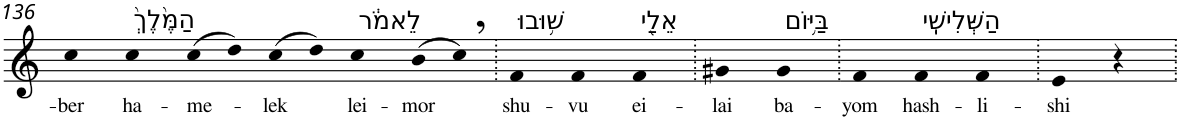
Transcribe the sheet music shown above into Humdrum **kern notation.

**kern	**text
*part1	*part1
*staff1	*staff1
*I"Piano	*
*I'Pno	*
!!LO:PB:g=z
*clefG2	*
*k[]	*
=136	=136
!	!LO:LY:b
4cc	-ber
!LO:TX:a:t=הַמֶּ֙לֶךְ֙	!
!	!LO:LY:b
4cc	ha-
!	!LO:LY:b
(>8cc	-me-
8dd)	.
!	!LO:LY:b
(>8cc	-lek
8dd)	.
!LO:TX:a:t=לֵאמֹ֔ר	!
!	!LO:LY:b
4cc	lei-
!	!LO:LY:b
(>8b	-mor
8cc,)	.
=137.	=137.
!LO:TX:a:t=שׁ֥וּבוּ	!
!	!LO:LY:b
4f	shu-
!	!LO:LY:b
4f	-vu
!LO:TX:a:t=אֵלַ֖י	!
!	!LO:LY:b
4f	ei-
=138.	=138.
!	!LO:LY:b
4g#X	-lai
!LO:TX:a:t=בַּיּ֥וֹם	!
!	!LO:LY:b
4g#	ba-
=139.	=139.
!	!LO:LY:b
4f	-yom
!LO:TX:a:t=הַשְּׁלִישִֽׁי	!
!	!LO:LY:b
4f	hash-
!	!LO:LY:b
4f	-li-
=140.	=140.
!	!LO:LY:b
4e	-shi
4r	.
=.	=.
*-	*-
